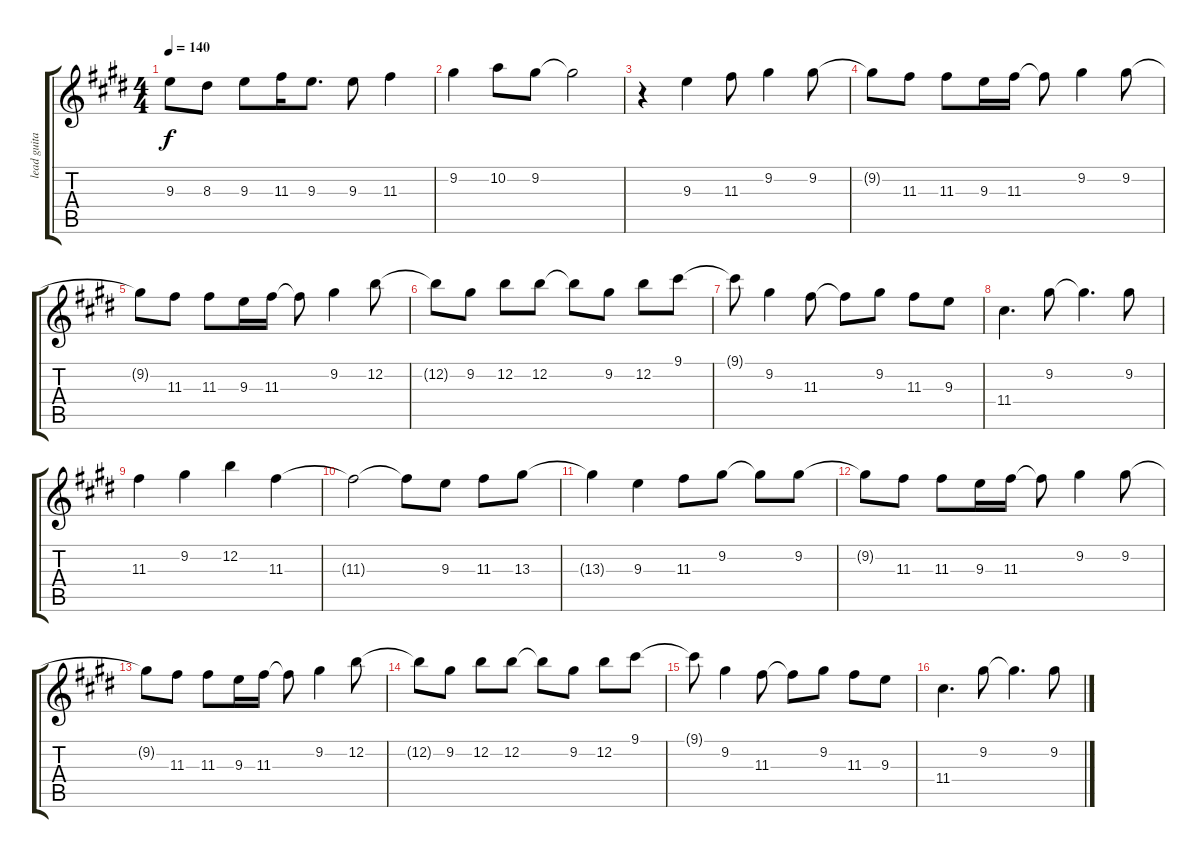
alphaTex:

\track ("lead guitar/vocal" "lead guita") {instrument distortionguitar}
\staff {score tabs}
\tuning (E4 B3 G3 D3 A2 E2) {hide}
\ts (4 4)
\tempo 140
\clef g2
\ks e
9.3{t}.8{dy f} 8.3.8 9.3.8 11.3.16 9.3.8{d} 9.3.8 11.3.4 |
9.2.4 10.2.8 9.2.8 9.2{t}.2 |
r.4 9.3.4 11.3.8 9.2.4 9.2.8 |
9.2{t}.8 11.3.8 11.3.8 9.3.16 11.3.16 11.3{t}.8 9.2.4 9.2.8 |
9.2{t}.8 11.3.8 11.3.8 9.3.16 11.3.16 11.3{t}.8 9.2.4 12.2.8 |
12.2{t}.8 9.2.8 12.2.8 12.2.8 12.2{t}.8 9.2.8 12.2.8 9.1.8 |
9.1{t}.8 9.2.4 11.3.8 11.3{t}.8 9.2.8 11.3.8 9.3.8 |
11.4.4{d} 9.2.8 9.2{t}.4{d} 9.2.8 |
11.3.4 9.2.4 12.2.4 11.3.4 |
11.3{t}.2 11.3{t}.8 9.3.8 11.3.8 13.3.8 |
13.3{t}.4 9.3.4 11.3.8 9.2.8 9.2{t}.8 9.2.8 |
9.2{t}.8 11.3.8 11.3.8 9.3.16 11.3.16 11.3{t}.8 9.2.4 9.2.8 |
9.2{t}.8 11.3.8 11.3.8 9.3.16 11.3.16 11.3{t}.8 9.2.4 12.2.8 |
12.2{t}.8 9.2.8 12.2.8 12.2.8 12.2{t}.8 9.2.8 12.2.8 9.1.8 |
9.1{t}.8 9.2.4 11.3.8 11.3{t}.8 9.2.8 11.3.8 9.3.8 |
11.4.4{d} 9.2.8 9.2{t}.4{d} 9.2.8
